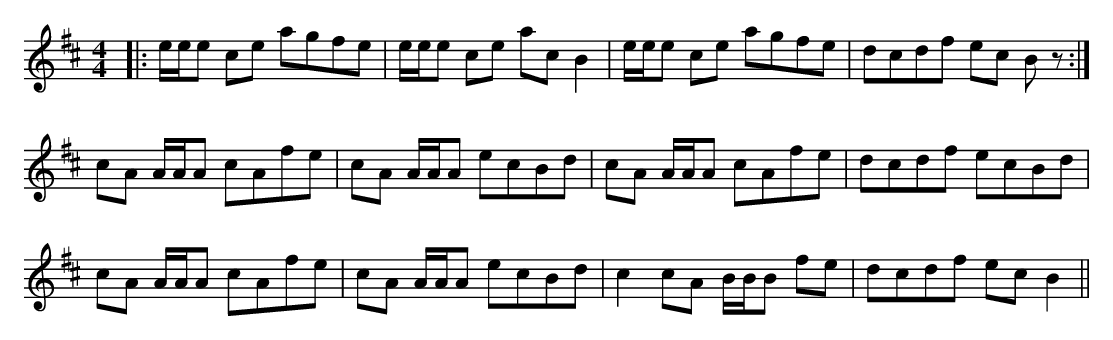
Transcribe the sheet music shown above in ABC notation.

X:1
M:4/4
K:Amix
|: e/e/e ce agfe | e/e/e ce ac B2 | e/e/e ce agfe | dcdf ec Bz:|
 cA A/A/A cAfe | cA A/A/A ecBd | cA A/A/A cAfe| dcdf ecBd|
 cA A/A/A cAfe| cA A/A/A ecBd | c2 cA B/B/B fe | dcdf ec B2 ||
